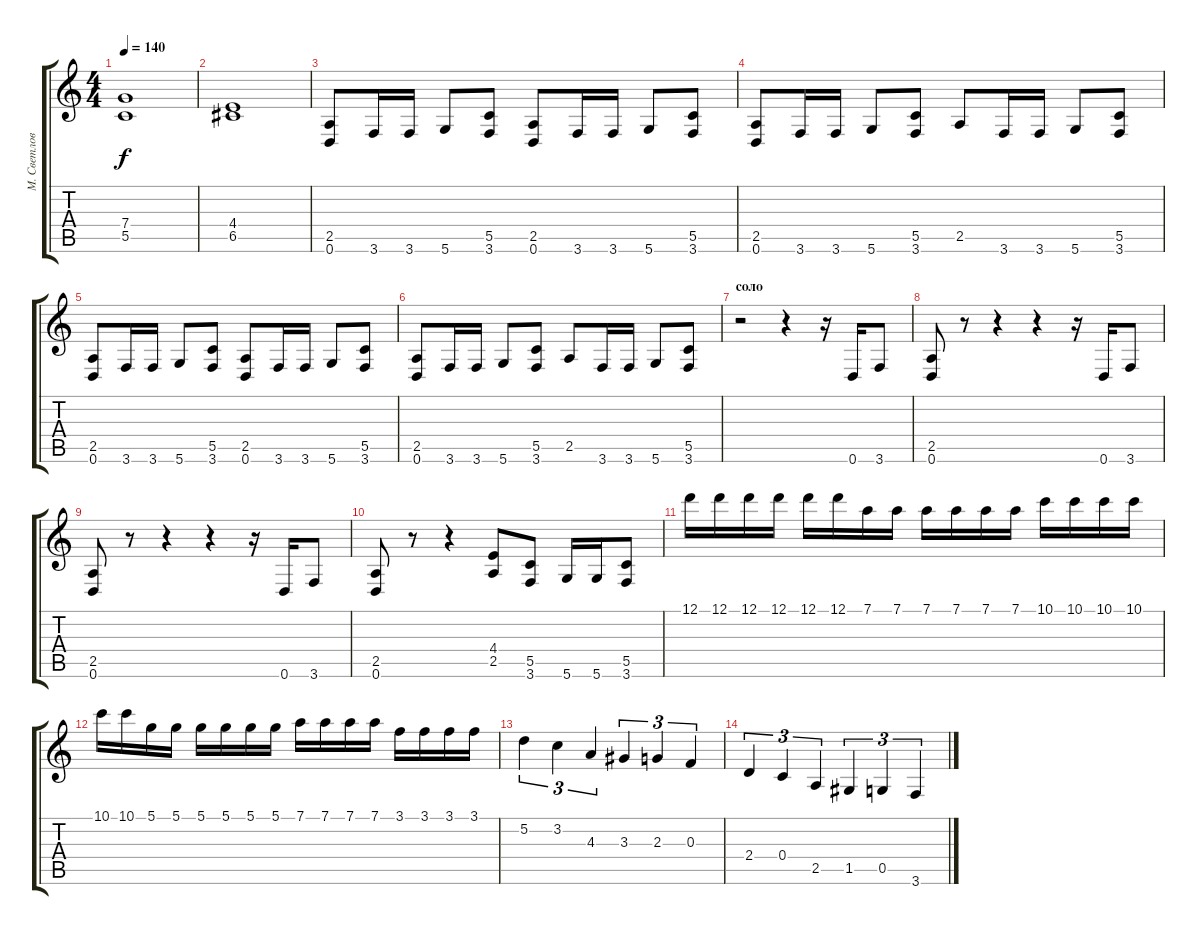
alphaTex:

\track ("М. Светлов" "М. Светлов") {instrument distortionguitar}
\staff {score tabs}
\tuning (D4 A3 F3 C3 G2 D2) {hide}
\ts (4 4)
\tempo 140
\clef g2
\ks c
(7.4 5.5).1{dy f} |
(4.4 6.5).1 |
(2.5 0.6).8 3.6.16 3.6.16 5.6.8 (5.5 3.6).8 (2.5 0.6).8 3.6.16 3.6.16 5.6.8 (5.5 3.6).8 |
(2.5 0.6).8 3.6.16 3.6.16 5.6.8 (5.5 3.6).8 2.5.8 3.6.16 3.6.16 5.6.8 (5.5 3.6).8 |
(2.5 0.6).8 3.6.16 3.6.16 5.6.8 (5.5 3.6).8 (2.5 0.6).8 3.6.16 3.6.16 5.6.8 (5.5 3.6).8 |
(2.5 0.6).8 3.6.16 3.6.16 5.6.8 (5.5 3.6).8 2.5.8 3.6.16 3.6.16 5.6.8 (5.5 3.6).8 |
\section ("" "соло")
r.2 r.4 r.16 0.6.16 3.6.8 |
(2.5 0.6).8 r.8 r.4 r.4 r.16 0.6.16 3.6.8 |
(2.5 0.6).8 r.8 r.4 r.4 r.16 0.6.16 3.6.8 |
(2.5 0.6).8 r.8 r.4 (4.4 2.5).8 (5.5 3.6).8 5.6.16 5.6.16 (5.5 3.6).8 |
12.1.16 12.1.16 12.1.16 12.1.16 12.1.16 12.1.16 7.1.16 7.1.16 7.1.16 7.1.16 7.1.16 7.1.16 10.1.16 10.1.16 10.1.16 10.1.16 |
10.1.16 10.1.16 5.1.16 5.1.16 5.1.16 5.1.16 5.1.16 5.1.16 7.1.16 7.1.16 7.1.16 7.1.16 3.1.16 3.1.16 3.1.16 3.1.16 |
5.2.4{tu (3 2)} 3.2.4{tu (3 2)} 4.3.4{tu (3 2)} 3.3.4{tu (3 2)} 2.3.4{tu (3 2)} 0.3.4{tu (3 2)} |
2.4.4{tu (3 2)} 0.4.4{tu (3 2)} 2.5.4{tu (3 2)} 1.5.4{tu (3 2)} 0.5.4{tu (3 2)} 3.6.4{tu (3 2)}
